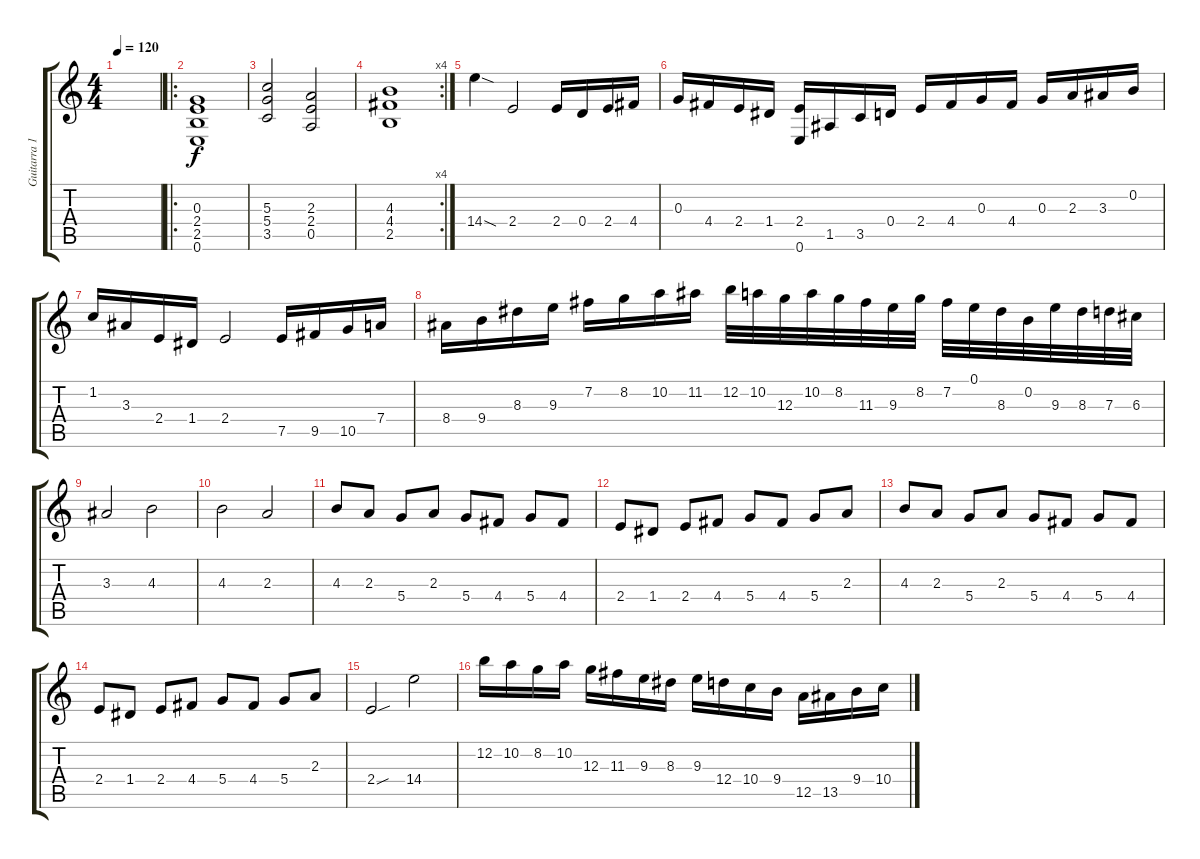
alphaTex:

\track ("Guitarra 1" "Guitarra 1") {instrument distortionguitar}
\staff {score tabs}
\tuning (E4 B3 G3 D3 A2 E2) {hide}
\ts (4 4)
\tempo 120
\clef g2
\ks c
|
\ro
(0.3 2.4 2.5 0.6).1 |
(5.3 5.4 3.5).2 (2.3 2.4 0.5).2 |
\rc 4
(4.3 4.4 2.5).1 |
14.4{sod}.4 2.4.2 2.4.16 0.4.16 2.4.16 4.4.16 |
0.3.16 4.4.16 2.4.16 1.4.16 (2.4 0.6).16 1.5.16 3.5.16 0.4.16 2.4.16 4.4.16 0.3.16 4.4.16 0.3.16 2.3.16 3.3.16 0.2.16 |
1.2.16 3.3.16 2.4.16 1.4.16 2.4.2 7.5.16 9.5.16 10.5.16 7.4.16 |
8.4.16 9.4.16 8.3.16 9.3.16 7.2.16 8.2.16 10.2.16 11.2.16 12.2.32 10.2.32 12.3.32 10.2.32 8.2.32 11.3.32 9.3.32 8.2.32 7.2.32 0.1.32 8.3.32 0.2.32 9.3.32 8.3.32 7.3.32 6.3.32 |
3.3.2 4.3.2 |
4.3.2 2.3.2 |
4.3.8 2.3.8 5.4.8 2.3.8 5.4.8 4.4.8 5.4.8 4.4.8 |
2.4.8 1.4.8 2.4.8 4.4.8 5.4.8 4.4.8 5.4.8 2.3.8 |
4.3.8 2.3.8 5.4.8 2.3.8 5.4.8 4.4.8 5.4.8 4.4.8 |
2.4.8 1.4.8 2.4.8 4.4.8 5.4.8 4.4.8 5.4.8 2.3.8 |
2.4{sou}.2 14.4.2 |
12.2.16 10.2.16 8.2.16 10.2.16 12.3.16 11.3.16 9.3.16 8.3.16 9.3.16 12.4.16 10.4.16 9.4.16 12.5.16 13.5.16 9.4.16 10.4.16
